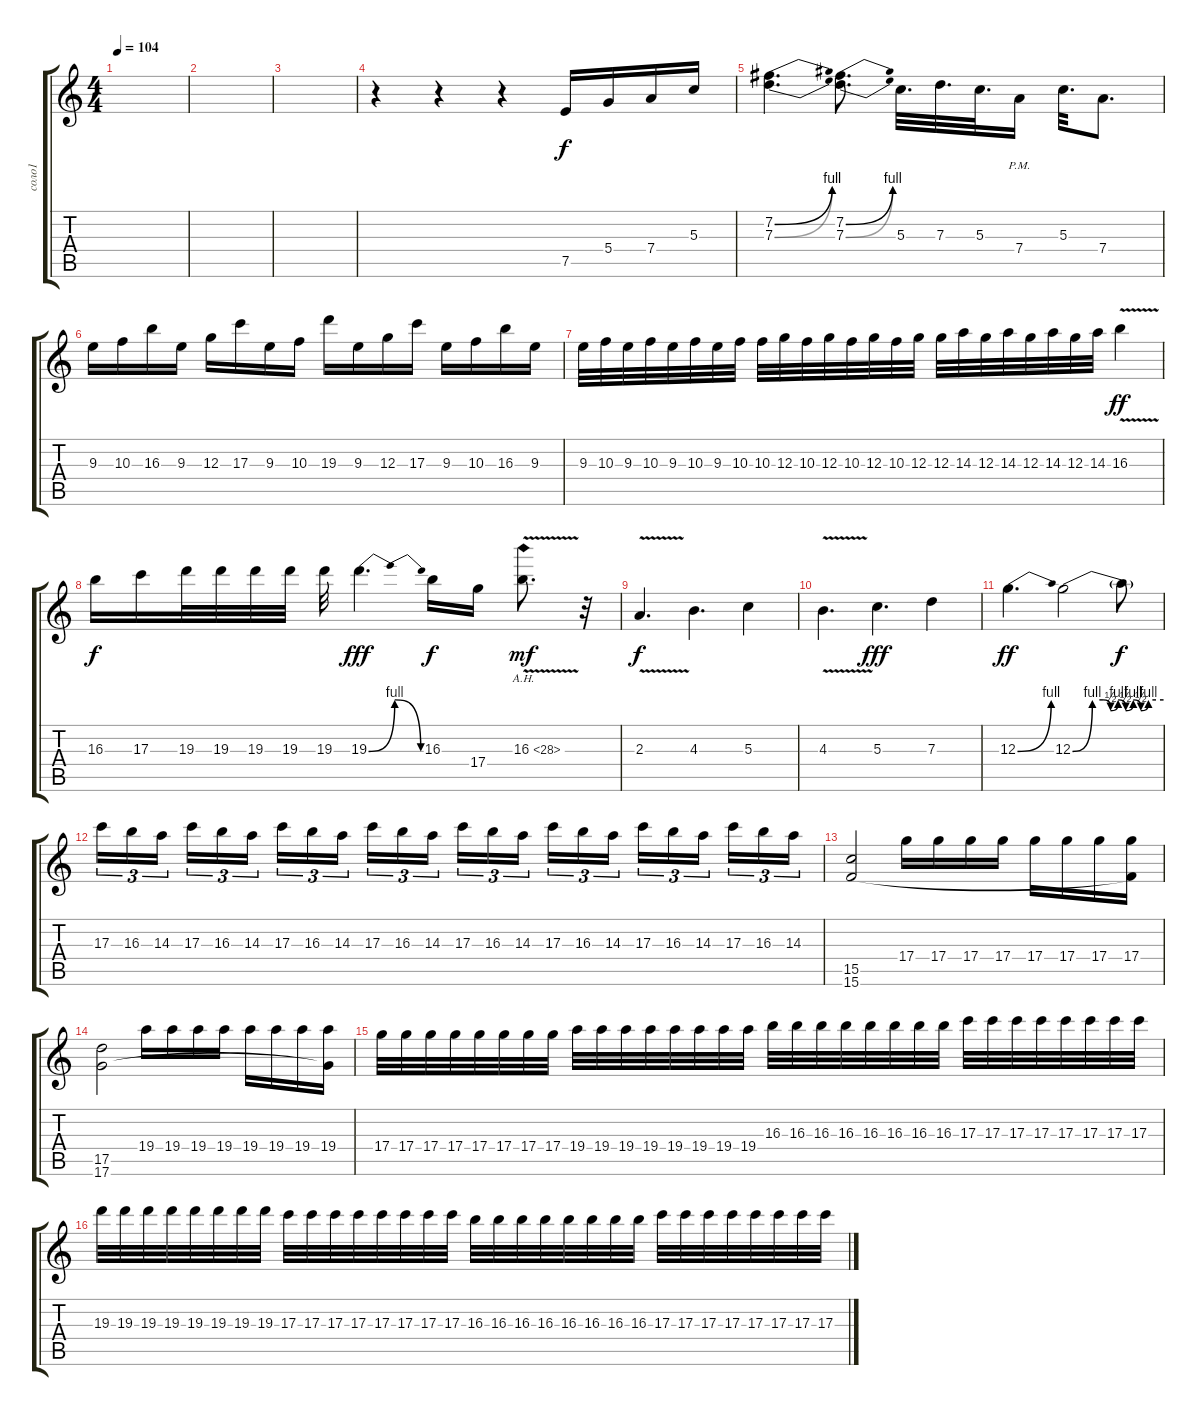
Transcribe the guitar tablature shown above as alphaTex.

\track ("соло1" "соло1") {instrument distortionguitar}
\staff {score tabs}
\tuning (E4 B3 G3 D3 A2 D2) {hide}
\ts (4 4)
\tempo 104
\clef g2
\ks c
|
|
|
r.4 r.4 r.4 7.5.16 5.4.16 7.4.16 5.3.16 |
(7.2{be (bend 0 0 60 4)} 7.3{be (bend 0 0 60 4)}).4{d} (7.2{be (bend 0 0 60 4)} 7.3{be (bend 0 0 60 4)}).8{d} 5.3.32{d} 7.3.32{d} 5.3.32{d} 7.4{pm}.16 5.3.32{d} 7.4.8{d} |
9.3.16 10.3.16 16.3.16 9.3.16 12.3.16 17.3.16 9.3.16 10.3.16 19.3.16 9.3.16 12.3.16 17.3.16 9.3.16 10.3.16 16.3.16 9.3.16 |
9.3.32 10.3.32 9.3.32 10.3.32 9.3.32 10.3.32 9.3.32 10.3.32 10.3.32 12.3.32 10.3.32 12.3.32 10.3.32 12.3.32 10.3.32 12.3.32 12.3.32 14.3.32 12.3.32 14.3.32 12.3.32 14.3.32 12.3.32 14.3.32 16.3{v}.4{dy ff} |
16.3.16{dy f} 17.3.16 19.3.32 19.3.32 19.3.32 19.3.32 19.3.32 19.3{be (bendrelease 0 0 30 4 30 4 60 0)}.4{d dy fff} 16.3.16{dy f} 17.4.16 16.3{ah 12 v}.8{d dy mf} r.32 |
2.3{v}.4{d dy f} 4.3.4{d} 5.3.4 |
4.3{v}.4{d} 5.3.4{d dy fff} 7.3.4 |
12.3{be (bend 0 0 60 4)}.4{d dy ff} 12.3{be (custom 0 0 13 4 20 4 25 2 30 4 35 2 40 4 45 2 50 4 55 4 60 4)}.2 12.3{t}.8{dy f} |
17.3.16{tu (3 2)} 16.3.16{tu (3 2)} 14.3.16{tu (3 2) beam splitsecondary} 17.3.16{tu (3 2)} 16.3.16{tu (3 2)} 14.3.16{tu (3 2)} 17.3.16{tu (3 2)} 16.3.16{tu (3 2)} 14.3.16{tu (3 2) beam splitsecondary} 17.3.16{tu (3 2)} 16.3.16{tu (3 2)} 14.3.16{tu (3 2)} 17.3.16{tu (3 2)} 16.3.16{tu (3 2)} 14.3.16{tu (3 2) beam splitsecondary} 17.3.16{tu (3 2)} 16.3.16{tu (3 2)} 14.3.16{tu (3 2)} 17.3.16{tu (3 2)} 16.3.16{tu (3 2)} 14.3.16{tu (3 2) beam splitsecondary} 17.3.16{tu (3 2)} 16.3.16{tu (3 2)} 14.3.16{tu (3 2)} |
(15.5 15.6).2 17.4.16 17.4.16 17.4.16 17.4.16 17.4.16 17.4.16 17.4.16 (17.4 15.6{t}).16 |
(17.5 17.6).2 19.4.16 19.4.16 19.4.16 19.4.16 19.4.16 19.4.16 19.4.16 (19.4 17.6{t}).16 |
17.4.32 17.4.32 17.4.32 17.4.32 17.4.32 17.4.32 17.4.32 17.4.32 19.4.32 19.4.32 19.4.32 19.4.32 19.4.32 19.4.32 19.4.32 19.4.32 16.3.32 16.3.32 16.3.32 16.3.32 16.3.32 16.3.32 16.3.32 16.3.32 17.3.32 17.3.32 17.3.32 17.3.32 17.3.32 17.3.32 17.3.32 17.3.32 |
19.3.32 19.3.32 19.3.32 19.3.32 19.3.32 19.3.32 19.3.32 19.3.32 17.3.32 17.3.32 17.3.32 17.3.32 17.3.32 17.3.32 17.3.32 17.3.32 16.3.32 16.3.32 16.3.32 16.3.32 16.3.32 16.3.32 16.3.32 16.3.32 17.3.32 17.3.32 17.3.32 17.3.32 17.3.32 17.3.32 17.3.32 17.3.32
